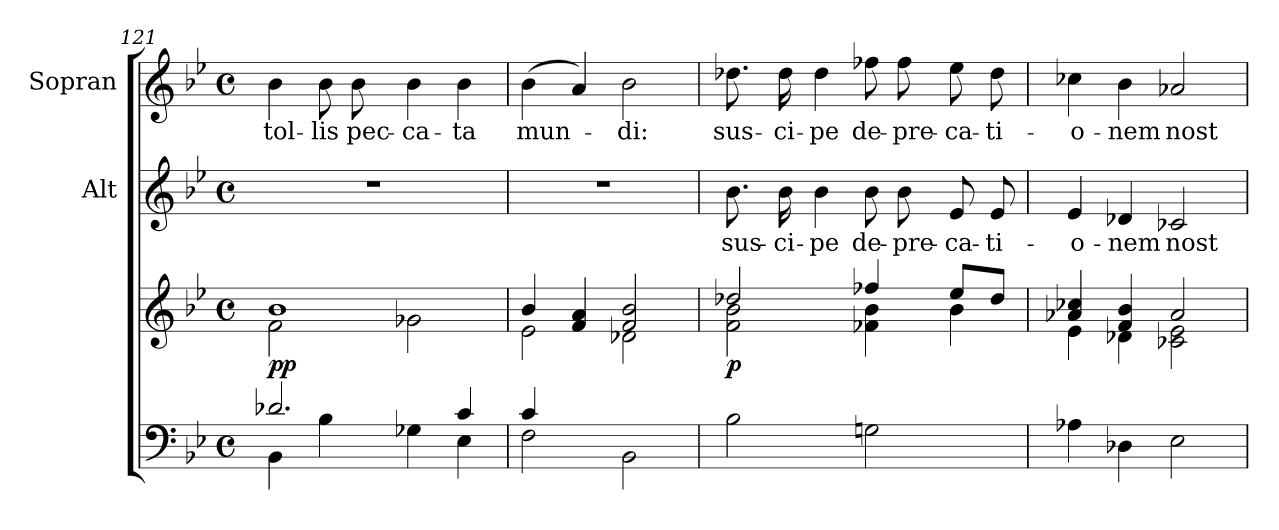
**kern	**kern	**dynam	**kern	**text	**kern	**text
*part3	*part3	*part3	*part2	*part2	*part1	*part1
*staff4	*staff3	*staff3/4	*staff2	*staff2	*staff1	*staff1
*	*	*	*I"Alt	*	*I"Sopran	*
*	*	*	*I'A.	*	*I'S.	*
*clefF4	*clefG2	*	*clefG2	*	*clefG2	*
*k[b-e-]	*k[b-e-]	*	*k[b-e-]	*	*k[b-e-]	*
*B-:	*B-:	*	*B-:	*	*B-:	*
*M4/4	*M4/4	*	*M4/4	*	*M4/4	*
*met(c)	*met(c)	*	*met(c)	*	*met(c)	*
=121	=121	=121	=121	=121	=121	=121
*^	*^	*	*	*	*	*
!	!	!	!	!LO:DY:b	!	!	!	!LO:LY:b
2.d-X/	4BB-\	1b-	2f\	pp	1r	.	4b-\	tol-
!	!	!	!	!	!	!	!	!LO:LY:b
.	4B-\	.	.	.	.	.	8b-\	-lis
!	!	!	!	!	!	!	!	!LO:LY:b
.	.	.	.	.	.	.	8b-\	pec-
!	!	!	!	!	!	!	!	!LO:LY:b
.	4G-X\	.	2g-X\	.	.	.	4b-\	-ca-
!	!	!	!	!	!	!	!	!LO:LY:b
4c/	4E-\	.	.	.	.	.	4b-\	-ta
=122	=122	=122	=122	=122	=122	=122	=122	=122
!	!	!	!	!	!	!	!	!LO:LY:b
4c/	2F\	4b-/	2e-\	.	1r	.	(>4b-\	mun-
2.ryy	.	4f/ 4a/	.	.	.	.	4a/)	.
!	!	!	!	!	!	!	!	!LO:LY:b
.	2BB-\	2f/ 2b-/	2d-X\	.	.	.	2b-\	-di:
!!LO:LB:g=z
=123	=123	=123	=123	=123	=123	=123	=123	=123
!	!	!	!	!LO:DY:b	!	!LO:LY:b	!	!LO:LY:b
*v	*v	*	*	*	*	*	*	*
2B-\	2dd-X/	2f\ 2b-\	p	8.b-\	sus-	8.dd-X\	sus-
!	!	!	!	!	!LO:LY:b	!	!LO:LY:b
.	.	.	.	16b-\	-ci-	16dd-\	-ci-
!	!	!	!	!	!LO:LY:b	!	!LO:LY:b
.	.	.	.	4b-\	-pe	4dd-\	-pe
!	!	!	!	!	!LO:LY:b	!	!LO:LY:b
2Gn\	4ff-X/	4f-X\ 4b-\	.	8b-\	de-	8ff-X\	de-
!	!	!	!	!	!LO:LY:b	!	!LO:LY:b
.	.	.	.	8b-\	-pre-	8ff-\	-pre-
!	!	!	!	!	!LO:LY:b	!	!LO:LY:b
.	8ee-/L	4b-\	.	8e-/	-ca-	8ee-\	-ca-
!	!	!	!	!	!LO:LY:b	!	!LO:LY:b
.	8dd-/J	.	.	8e-/	-ti-	8dd-\	-ti-
=124	=124	=124	=124	=124	=124	=124	=124
!	!	!	!	!	!LO:LY:b	!	!LO:LY:b
4A-X\	4a-X/ 4cc-X/	4e-\	.	4e-/	-o-	4cc-X\	-o-
!	!	!	!	!	!LO:LY:b	!	!LO:LY:b
4D-X\	4f/ 4b-/	4d-X\	.	4d-X/	-nem	4b-\	-nem
!	!	!	!	!	!LO:LY:b	!	!LO:LY:b
2E-\	2a-/	2c-X\ 2e-\	.	2c-X/	nost-	2a-X/	nost-
*	*v	*v	*	*	*	*	*
=	=	=	=	=	=	=
*-	*-	*-	*-	*-	*-	*-
